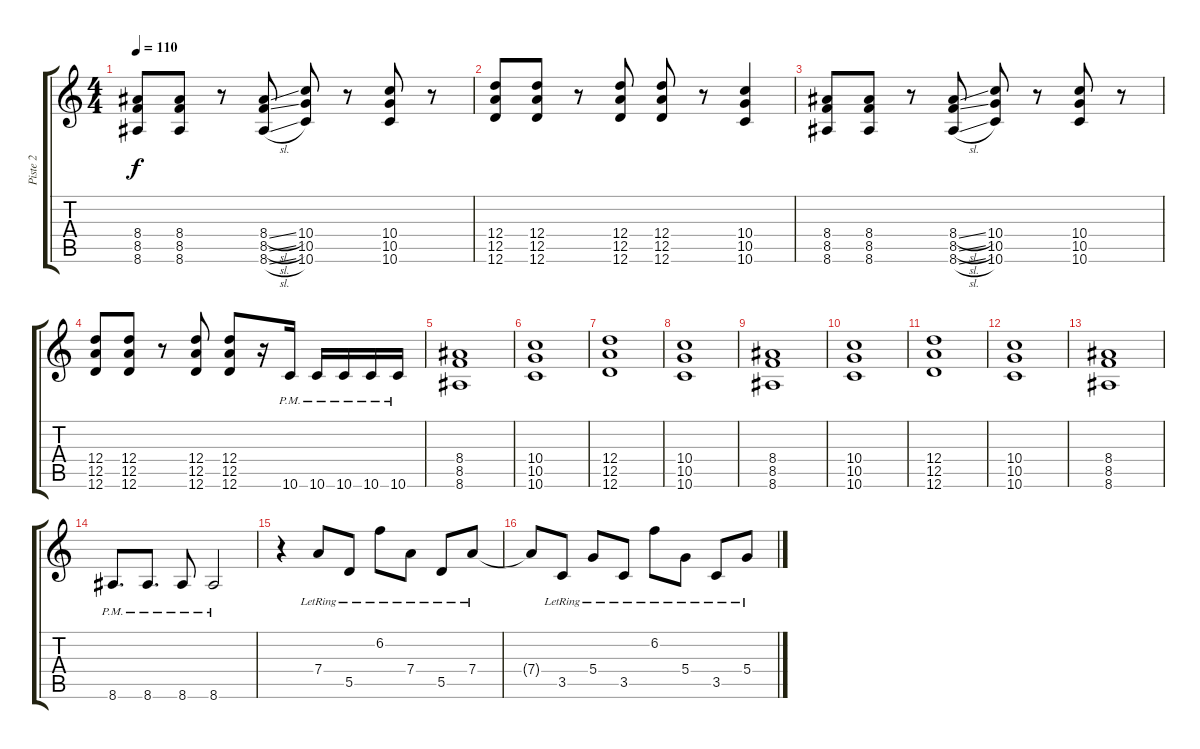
\track ("Piste 2" "Piste 2") {instrument overdrivenguitar}
\staff {score tabs}
\tuning (E4 B3 G3 D3 A2 D2) {hide}
\ts (4 4)
\tempo 110
\clef g2
\ks c
(8.4 8.5 8.6).8{dy f} (8.4 8.5 8.6).8 r.8 (8.4{sl} 8.5{sl} 8.6{sl}).8 (10.4 10.5 10.6).8 r.8 (10.4 10.5 10.6).8 r.8 |
(12.4 12.5 12.6).8 (12.4 12.5 12.6).8 r.8 (12.4 12.5 12.6).8 (12.4 12.5 12.6).8 r.8 (10.4 10.5 10.6).4 |
(8.4 8.5 8.6).8 (8.4 8.5 8.6).8 r.8 (8.4{sl} 8.5{sl} 8.6{sl}).8 (10.4 10.5 10.6).8 r.8 (10.4 10.5 10.6).8 r.8 |
(12.4 12.5 12.6).8 (12.4 12.5 12.6).8 r.8 (12.4 12.5 12.6).8 (12.4 12.5 12.6).8 r.16 10.6{pm}.16 10.6{pm}.16 10.6{pm}.16 10.6{pm}.16 10.6{pm}.16 |
(8.4 8.5 8.6).1 |
(10.4 10.5 10.6).1 |
(12.4 12.5 12.6).1 |
(10.4 10.5 10.6).1 |
(8.4 8.5 8.6).1 |
(10.4 10.5 10.6).1 |
(12.4 12.5 12.6).1 |
(10.4 10.5 10.6).1 |
(8.4 8.5 8.6).1 |
8.6{pm}.8{d} 8.6{pm}.8{d} 8.6{pm}.8 8.6{pm}.2 |
r.4{balance 3 instrument electricguitarclean} 7.4{lr}.8 5.5{lr}.8 6.2{lr}.8 7.4{lr}.8 5.5{lr}.8 7.4{lr}.8 |
7.4{t}.8 3.5{lr}.8 5.4{lr}.8 3.5{lr}.8 6.2{lr}.8 5.4{lr}.8 3.5{lr}.8 5.4{lr}.8
